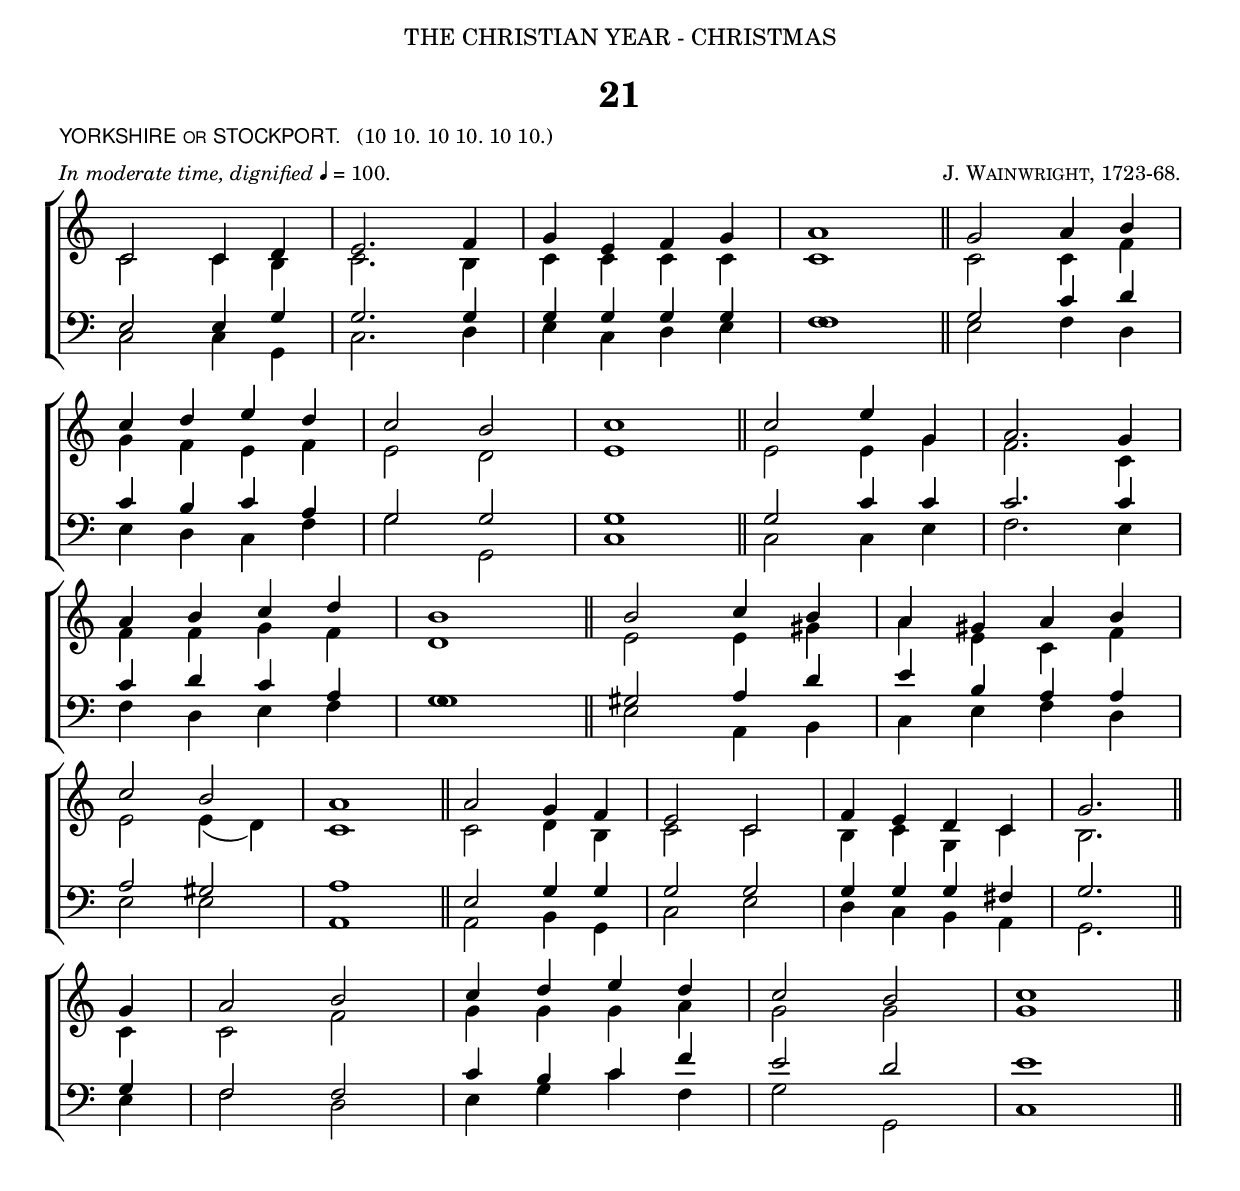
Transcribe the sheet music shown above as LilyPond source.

%%%060-061.png
%%%Hymn 21 YORKSHIRE or STOCKPORT. Christians, awake, salute the happy morn.
%%%Version 2 060png-H21-v2.ly Fonts reset

\version "2.10"


\header {
  dedication = \markup { \center-align { "THE CHRISTIAN YEAR - CHRISTMAS"
		\hspace #0.1 }}	
  title = "21"
  poet = \markup { \small {  \line { \small \sans {"YORKSHIRE"} \sans \smallCaps "or" \small \sans {"STOCKPORT."} \hspace #1 \roman {"(10 10. 10 10. 10 10.)"}} }}
  meter = \markup { \small { \italic {In moderate time, dignified} \fontsize #-5 \general-align #Y #DOWN \note #"4" #1 = 100.} }
  arranger =  \markup { \small \smallCaps "J. Wainwright, 1723-68."}
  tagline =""
}


global = {
  \time 4/4 
  \key c \major 
  \set Staff.midiInstrument = "church organ"
}

nbbar = { \bar "|" \noBreak } %%macro to generate a nobreak bar

soprano = \relative c' {
  c2 c4 d \nbbar e2. f4 \nbbar g e f g \nbbar a1 \bar "||" \noBreak g2 a4 b \bar "|" \break
  c d e d \nbbar c2 b \nbbar c1 \bar "||" \noBreak c2 e4 g, \nbbar a2. g4 \bar "|" \break
  a b c d \nbbar b1 \bar "||" \noBreak b2 c4 b \nbbar a gis! a b \bar "|" \break
  c2 b \nbbar a1 \bar "||" \noBreak a2 \override Accidental #'transparent = ##t g4 f \nbbar e2 c \nbbar f4 e d c \nbbar g'2. \bar "||" \break  
  \partial 4 g4 \nbbar a2 b \nbbar c4 d e d \nbbar c2 b \nbbar c1 \bar "||"
}

alto = \relative c' {
  c2 c4 b \nbbar c2. b4 \nbbar c c c c \nbbar c1 \bar "||" \noBreak c2 c4 f \bar "|" \break
  g f e f \nbbar e2 d \nbbar e1 \bar "||" \noBreak e2 e4 g \nbbar f2. c4 \bar "|" \break
  f f g f \nbbar d1 \bar "||" \noBreak e2 e4 gis \nbbar a e c f \bar "|" \break
  e2 e4( d) \nbbar c1 \bar "||" \noBreak c2 d4 b \nbbar c2 c \nbbar b4 c g c \nbbar b2. \bar "||" \break
  \partial 4 c4 \nbbar c2 f \nbbar g4 g g a \nbbar g2 g \nbbar g1 \bar "||"
}

tenor = \relative c { \clef bass
  e2 e4 g \nbbar g2. g4 \nbbar g g g g \nbbar f1 \bar "||" \noBreak g2 c4 d \bar "|" \break
  c b c a \nbbar g2 g \nbbar g1 \bar "||" \noBreak g2 c4 c \nbbar c2. c4 \bar "|" \break
  c d c a \nbbar g1 \bar "||" \noBreak gis2 a4 d \nbbar e b a a \bar "|" \break
  a2 gis! \nbbar a1 \bar "||" \noBreak e2 \once \override Accidental #'transparent = ##t g4 g \nbbar g2 g \nbbar g4 g g fis! \nbbar g2. \bar "||" \break
  \partial 4 g4 \nbbar \once \override Accidental #'transparent = ##t f2 f \nbbar c'4 b c f \nbbar e2 d \nbbar e1 \bar "||"
}

bass = \relative c { \clef bass
  c2 c4 g \nbbar c2. d4 \nbbar e c d e \nbbar \once \override NoteColumn #'force-hshift = #-0.05 f1 \bar "||" \noBreak e2 f4 d \bar "|" \break
  e d c f \nbbar g2 g, \nbbar c1 \bar "||" \noBreak c2 c4 e \nbbar f2. e4 \bar "|" \break
  f d e f \nbbar \once \override NoteColumn #'force-hshift = #-0.05 g1 \bar "||" \noBreak e2 a,4 b \nbbar c e f d \bar "|" \break
  e2 e \nbbar a,1 \bar "||" \noBreak a2 b4 g \nbbar c2 e \nbbar d4 c b a \nbbar g2. \bar "||" \break
  \partial 4 e'4 \nbbar \override Accidental #'transparent = ##t f2 d \nbbar e4 g c f, \nbbar g2 g, \nbbar c1 \bar "||"
}

#(ly:set-option 'point-and-click #f)

\paper {
  #(set-paper-size "a4")
  top-margin = 3\mm
  bottom-margin = 5\mm
  print-page-number = ##f
  between-system-space = #0.1
  ragged-last-bottom = ##t
  ragged-bottom = ##t
}

\book{

\score{
\new ChoirStaff	
 <<

	\context Staff = upper << 
	\context Voice = sopranos { \voiceOne \global \soprano }
	\context Voice = altos    { \voiceTwo \global \alto }
	                      >>
        
	\context Staff = lower <<
	\context Voice = tenors { \voiceOne \global \tenor }
	\context Voice = basses { \voiceTwo \global \bass }
			        >> 
			      

 >>
\layout {
		indent=0
		\context { \Score timing = ##f }
		\context { \Score \remove "Bar_number_engraver" }
		\context { \Staff \remove "Time_signature_engraver" }
		\context { \Score \remove "Mark_engraver"  }
                \context { \Staff \consists "Mark_engraver"  }
	} %% close layout
	
\midi { 
   \context {
       \Score 
       tempoWholesPerMinute = #(ly:make-moment 100 4)
            } %% close context
       } %% close midi
	
} %%score bracket

\markup { \hspace #4   %%add space as necc. to center the column
          \column { %% super column of everything
	    \hspace #0.2
	  \line { \hspace #70 \small \italic {"John Byrom, 1690-1763."}}
	  \hspace #0.4          
          \column {
		  \line { \hspace #25 \column { \lower #2.4 \fontsize #8 "C" }   %%Drop Cap goes here
			 \hspace #-1.0    %% adjust this if other letters are too far from Drop Cap
			\column  { \raise #0.0 "HRISTIANS, awake, salute the happy morn," "Whereon the Saviour of the world was born;" } }          
	          \line { \hspace #25  %%adjust hspace until this line left edge is flush with Drop Cap
			\lower  #1.56  %%adjust this until the line spacing looks right
			\column {   
				"Rise to adore the mystery of love,"
				"Which hosts of Angels chanted from above;"
				"With them the joyful tidings first begun"
				"Of God incarnate and the Virgin's Son:"
			  		}}
	           } %% finish stanza 1

	   \hspace #0.4 % adds vertical spacing between verses
           \line { \hspace #22 "2  "
             \column {	   
				"Then to the watchful shepherds it was told,"
				"Who heard the angelic herald's voice, 'Behold,"
				"I bring good tidings of a Saviour's birth"
				"To you and all the nations upon earth;"
				"This day hath God fulfilled his promised word,"
				"This day is born a Saviour, Christ the Lord.'" 
			   }} %% finish stanza 2

	   \hspace #0.4 % adds vertical spacing between verses
           \line { \hspace #12.5 \italic "Unison." "  3  "
             \column {	     
				"He spake; and straightway the celestial choir"
				"In hymns of joy, unknown before, conspire."
				"The praises of redeeming love they sang,"
				"And heaven's whole orb with Alleluyas rang:"
				"God's highest glory was their anthem still,"
				"Peace upon earth, and mutual goodwill."	   
	  		   }} %% finish stanza 3

	   \hspace #0.4 % adds vertical spacing between verses
           \line { \hspace #22 "4  "
             \column {    
				"To Bethlehem straight the enlightened shepherds ran,"
				"To see the wonder God had wrought for man,"
				"And found, with Joseph and the blessèd Maid,"
				"Her Son, the Saviour, in a manger laid;"
				"Amazed the wondrous story they proclaim,"
				"The first apostles of his infant fame."
 	  		   }} %% finish stanza 4

	   \hspace #0.4 % adds vertical spacing between verses
           \line { \hspace #22 "5. "
             \column {    
				"* Like Mary let us ponder in our mind"
				"God's wondrous love in saving lost mankind;"
				"Trace we the Babe, who hath retrieved our loss,"
				"From his poor manger to his bitter cross;"
				"Then may we hope, angelic thrones among,"
				"To sing, redeemed, a glad triumphal song."
			   }} %% finish stanza 5	
           
    } %% page super column bracket
} %%markup bracket


%% Amen score block
\score{
  \new ChoirStaff
   <<
        \context Staff = upper \with { fontSize = #-3  \override StaffSymbol #'staff-space = #(magstep -2) }  
	                      << 
	\context Voice = "sopranos" { \relative c' { \clef treble \global \voiceOne f1 e1 \bar "||" }}
	\context Voice = "altos"    { \relative c' { \clef treble \global \voiceTwo c1 c1 \bar "||" }}
	                      >>
			  
	\context Lyrics \lyricsto "altos" {\override LyricText #'font-size = #-1  A -- men. }
	
	\context Staff = lower \with { fontSize = #-3  \override StaffSymbol #'staff-space = #(magstep -2) }  
	                       << 
	\context Voice = "tenors" { \relative c { \clef bass \global \voiceThree a'1 g1 \bar "||" }}
	\context Voice = "basses" { \relative c { \clef bass \global \voiceFour  f1 c1 \bar "||" }}
			        >> 
  >>			      
\header { breakbefore = ##f piece = " " opus = " " }

\layout { 
      \context { \Score timing = ##f }
	ragged-right = ##t
	indent = 15\cm
	\context { \Staff \remove Time_signature_engraver }

       } %% close layout

\midi { \context { \Score tempoWholesPerMinute = #(ly:make-moment 100 4) }}  %%Amen midi 
       }  %% close midi	


} %% close book